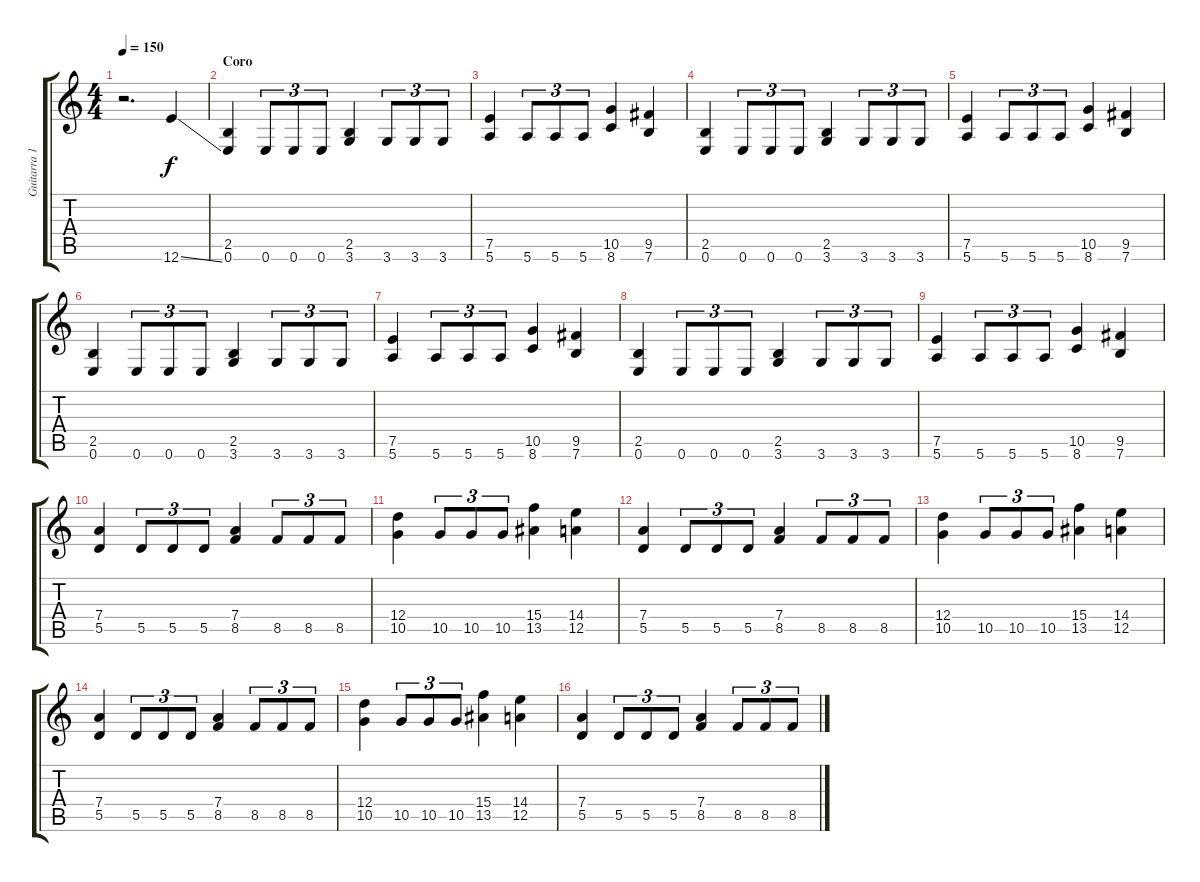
\track ("Guitarra 1" "Guitarra 1") {instrument distortionguitar}
\staff {score tabs}
\tuning (E4 B3 G3 D3 A2 E2) {hide}
\ts (4 4)
\tempo 150
\clef g2
\ks c
r.2{d dy f} 12.6{ss}.4 |
\section ("" "Coro")
(2.5 0.6).4 0.6.8{tu (3 2)} 0.6.8{tu (3 2)} 0.6.8{tu (3 2)} (2.5 3.6).4 3.6.8{tu (3 2)} 3.6.8{tu (3 2)} 3.6.8{tu (3 2)} |
(7.5 5.6).4 5.6.8{tu (3 2)} 5.6.8{tu (3 2)} 5.6.8{tu (3 2)} (10.5 8.6).4 (9.5 7.6).4 |
(2.5 0.6).4 0.6.8{tu (3 2)} 0.6.8{tu (3 2)} 0.6.8{tu (3 2)} (2.5 3.6).4 3.6.8{tu (3 2)} 3.6.8{tu (3 2)} 3.6.8{tu (3 2)} |
(7.5 5.6).4 5.6.8{tu (3 2)} 5.6.8{tu (3 2)} 5.6.8{tu (3 2)} (10.5 8.6).4 (9.5 7.6).4 |
(2.5 0.6).4 0.6.8{tu (3 2)} 0.6.8{tu (3 2)} 0.6.8{tu (3 2)} (2.5 3.6).4 3.6.8{tu (3 2)} 3.6.8{tu (3 2)} 3.6.8{tu (3 2)} |
(7.5 5.6).4 5.6.8{tu (3 2)} 5.6.8{tu (3 2)} 5.6.8{tu (3 2)} (10.5 8.6).4 (9.5 7.6).4 |
(2.5 0.6).4 0.6.8{tu (3 2)} 0.6.8{tu (3 2)} 0.6.8{tu (3 2)} (2.5 3.6).4 3.6.8{tu (3 2)} 3.6.8{tu (3 2)} 3.6.8{tu (3 2)} |
(7.5 5.6).4 5.6.8{tu (3 2)} 5.6.8{tu (3 2)} 5.6.8{tu (3 2)} (10.5 8.6).4 (9.5 7.6).4 |
(7.4 5.5).4 5.5.8{tu (3 2)} 5.5.8{tu (3 2)} 5.5.8{tu (3 2)} (7.4 8.5).4 8.5.8{tu (3 2)} 8.5.8{tu (3 2)} 8.5.8{tu (3 2)} |
(12.4 10.5).4 10.5.8{tu (3 2)} 10.5.8{tu (3 2)} 10.5.8{tu (3 2)} (15.4 13.5).4 (14.4 12.5).4 |
(7.4 5.5).4 5.5.8{tu (3 2)} 5.5.8{tu (3 2)} 5.5.8{tu (3 2)} (7.4 8.5).4 8.5.8{tu (3 2)} 8.5.8{tu (3 2)} 8.5.8{tu (3 2)} |
(12.4 10.5).4 10.5.8{tu (3 2)} 10.5.8{tu (3 2)} 10.5.8{tu (3 2)} (15.4 13.5).4 (14.4 12.5).4 |
(7.4 5.5).4 5.5.8{tu (3 2)} 5.5.8{tu (3 2)} 5.5.8{tu (3 2)} (7.4 8.5).4 8.5.8{tu (3 2)} 8.5.8{tu (3 2)} 8.5.8{tu (3 2)} |
(12.4 10.5).4 10.5.8{tu (3 2)} 10.5.8{tu (3 2)} 10.5.8{tu (3 2)} (15.4 13.5).4 (14.4 12.5).4 |
(7.4 5.5).4 5.5.8{tu (3 2)} 5.5.8{tu (3 2)} 5.5.8{tu (3 2)} (7.4 8.5).4 8.5.8{tu (3 2)} 8.5.8{tu (3 2)} 8.5.8{tu (3 2)}
